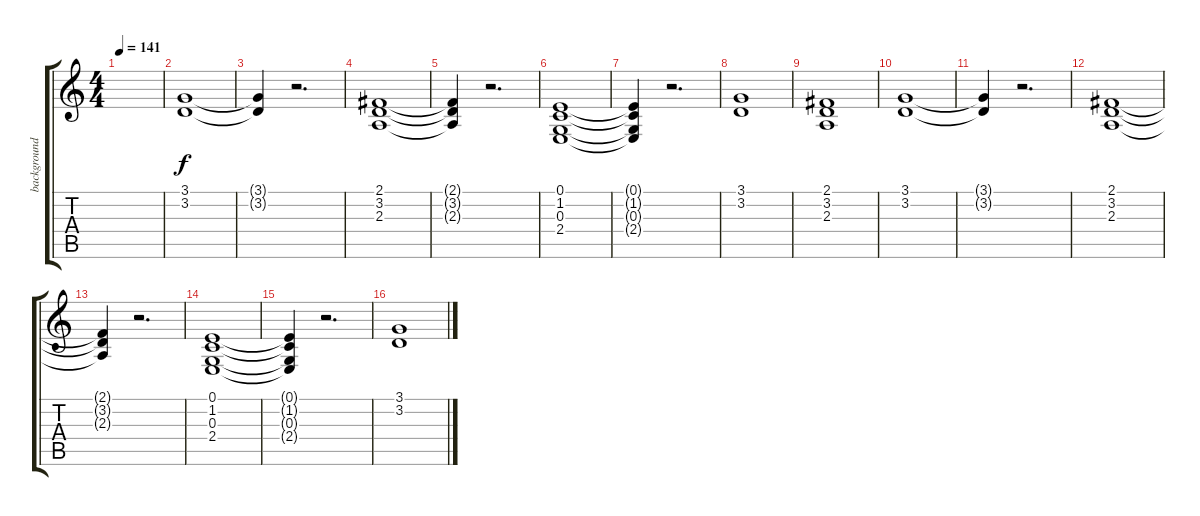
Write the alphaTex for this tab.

\track ("backgroundmusic" "background") {instrument panflute}
\staff {score tabs}
\tuning (E4 B3 G3 D3 A2 E2) {hide}
\ts (4 4)
\tempo 141
\clef g2
\ks c
|
(3.1 3.2).1 |
(3.1{t} 3.2{t}).4 r.2{d} |
(2.1 3.2 2.3).1 |
(2.1{t} 3.2{t} 2.3{t}).4 r.2{d} |
(0.1 1.2 0.3 2.4).1 |
(0.1{t} 1.2{t} 0.3{t} 2.4{t}).4 r.2{d} |
(3.1 3.2).1 |
(2.1 3.2 2.3).1 |
(3.1 3.2).1 |
(3.1{t} 3.2{t}).4 r.2{d} |
(2.1 3.2 2.3).1 |
(2.1{t} 3.2{t} 2.3{t}).4 r.2{d} |
(0.1 1.2 0.3 2.4).1 |
(0.1{t} 1.2{t} 0.3{t} 2.4{t}).4 r.2{d} |
(3.1 3.2).1
